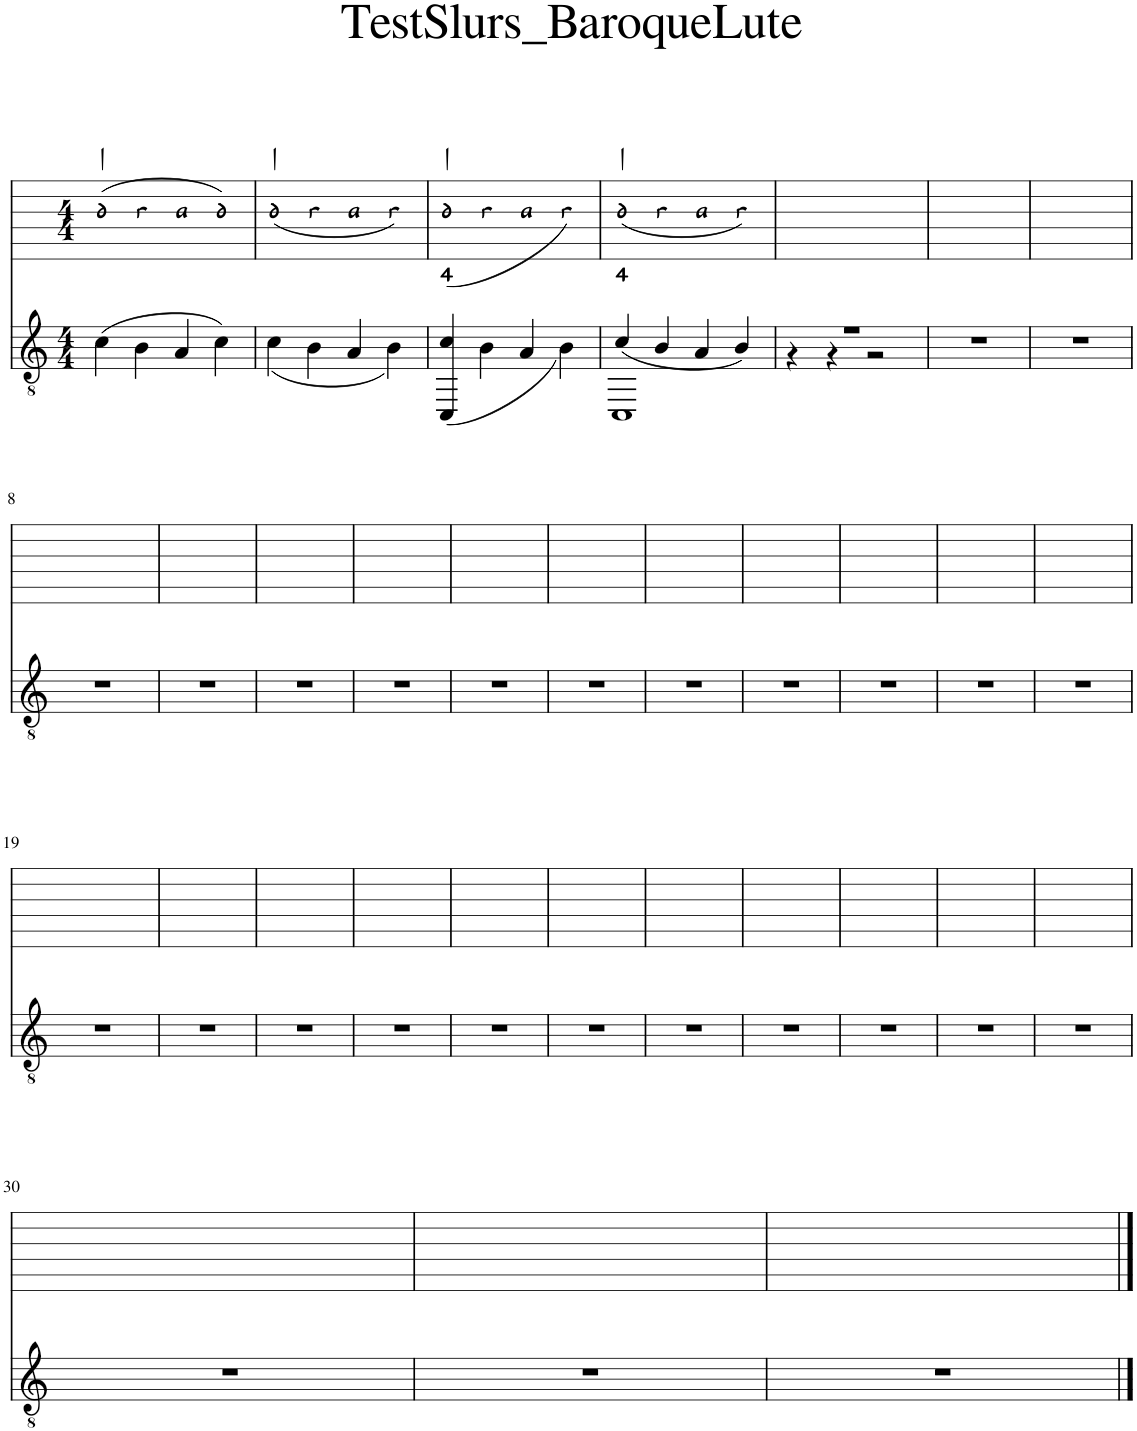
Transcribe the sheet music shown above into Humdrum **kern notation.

**kern	**kern
*part1	*part1
*staff2	*staff1
*I"Laute	*
*I'Lt.	*
*	*stria6
*clefGv2	*
*k[]	*k[]
*M4/4	*M4/4
=1	=1
4c\	(4c
4B\	4B
4A/	4A
4c\	4c)
=2	=2
4c\	(<4c
4B\	4B
4A/	4A
4B\	4B)
=3	=3
4CC/ 4c/	(<4CC 4c
4B\	4B
4A/	4A
4B\	4B)
=4	=4
*^	*^
4c/	1CC	(<4c	1CC
4B/	.	4B	.
4A/	.	4A	.
4B/	.	4B)	.
=5	=5	=5	=5
1r	4r	1r	4r
.	4r	.	4r
.	2r	.	2r
*v	*v	*	*
*	*v	*v
=6	=6
1r	1r
=7	=7
1r	1r
!!LO:LB:g=z
=8	=8
1r	1r
=9	=9
1r	1r
=10	=10
1r	1r
=11	=11
1r	1r
=12	=12
1r	1r
=13	=13
1r	1r
=14	=14
1r	1r
=15	=15
1r	1r
=16	=16
1r	1r
=17	=17
1r	1r
=18	=18
1r	1r
!!LO:LB:g=z
=19	=19
1r	1r
=20	=20
1r	1r
=21	=21
1r	1r
=22	=22
1r	1r
=23	=23
1r	1r
=24	=24
1r	1r
=25	=25
1r	1r
=26	=26
1r	1r
=27	=27
1r	1r
=28	=28
1r	1r
=29	=29
1r	1r
!!LO:LB:g=z
=30	=30
1r	1r
=31	=31
1r	1r
=32	=32
1r	1r
==	==
*-	*-
